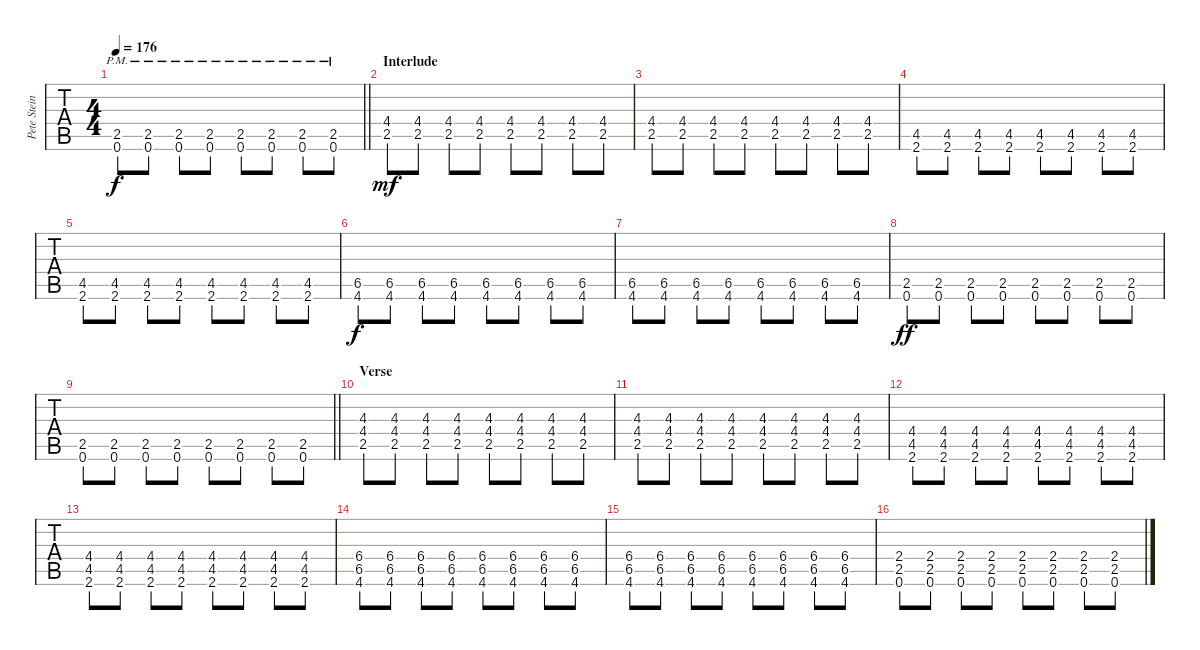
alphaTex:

\track ("Pete Steinkopf - Guitar One" "Pete Stein") {instrument distortionguitar}
\staff {tabs}
\tuning (E4 B3 G3 D3 A2 E2) {hide}
\ts (4 4)
\tempo 176
\clef g2
\barLineRight lightlight
\ks b
(2.5{pm} 0.6{pm}).8{dy f} (2.5{pm} 0.6{pm}).8 (2.5{pm} 0.6{pm}).8 (2.5{pm} 0.6{pm}).8 (2.5{pm} 0.6{pm}).8 (2.5{pm} 0.6{pm}).8 (2.5{pm} 0.6{pm}).8 (2.5{pm} 0.6{pm}).8 |
\section ("" "Interlude")
(4.4 2.5).8{dy mf} (4.4 2.5).8 (4.4 2.5).8 (4.4 2.5).8 (4.4 2.5).8 (4.4 2.5).8 (4.4 2.5).8 (4.4 2.5).8 |
(4.4 2.5).8 (4.4 2.5).8 (4.4 2.5).8 (4.4 2.5).8 (4.4 2.5).8 (4.4 2.5).8 (4.4 2.5).8 (4.4 2.5).8 |
(4.5 2.6).8 (4.5 2.6).8 (4.5 2.6).8 (4.5 2.6).8 (4.5 2.6).8 (4.5 2.6).8 (4.5 2.6).8 (4.5 2.6).8 |
(4.5 2.6).8 (4.5 2.6).8 (4.5 2.6).8 (4.5 2.6).8 (4.5 2.6).8 (4.5 2.6).8 (4.5 2.6).8 (4.5 2.6).8 |
(6.5 4.6).8{dy f} (6.5 4.6).8 (6.5 4.6).8 (6.5 4.6).8 (6.5 4.6).8 (6.5 4.6).8 (6.5 4.6).8 (6.5 4.6).8 |
(6.5 4.6).8 (6.5 4.6).8 (6.5 4.6).8 (6.5 4.6).8 (6.5 4.6).8 (6.5 4.6).8 (6.5 4.6).8 (6.5 4.6).8 |
(2.5 0.6).8{dy ff} (2.5 0.6).8 (2.5 0.6).8 (2.5 0.6).8 (2.5 0.6).8 (2.5 0.6).8 (2.5 0.6).8 (2.5 0.6).8 |
\barLineRight lightlight
(2.5 0.6).8 (2.5 0.6).8 (2.5 0.6).8 (2.5 0.6).8 (2.5 0.6).8 (2.5 0.6).8 (2.5 0.6).8 (2.5 0.6).8 |
\section ("" "Verse")
(4.3 4.4 2.5).8{volume 9} (4.3 4.4 2.5).8 (4.3 4.4 2.5).8 (4.3 4.4 2.5).8 (4.3 4.4 2.5).8 (4.3 4.4 2.5).8 (4.3 4.4 2.5).8 (4.3 4.4 2.5).8 |
(4.3 4.4 2.5).8 (4.3 4.4 2.5).8 (4.3 4.4 2.5).8 (4.3 4.4 2.5).8 (4.3 4.4 2.5).8 (4.3 4.4 2.5).8 (4.3 4.4 2.5).8 (4.3 4.4 2.5).8 |
(4.4 4.5 2.6).8 (4.4 4.5 2.6).8 (4.4 4.5 2.6).8 (4.4 4.5 2.6).8 (4.4 4.5 2.6).8 (4.4 4.5 2.6).8 (4.4 4.5 2.6).8 (4.4 4.5 2.6).8 |
(4.4 4.5 2.6).8 (4.4 4.5 2.6).8 (4.4 4.5 2.6).8 (4.4 4.5 2.6).8 (4.4 4.5 2.6).8 (4.4 4.5 2.6).8 (4.4 4.5 2.6).8 (4.4 4.5 2.6).8 |
(6.4 6.5 4.6).8 (6.4 6.5 4.6).8 (6.4 6.5 4.6).8 (6.4 6.5 4.6).8 (6.4 6.5 4.6).8 (6.4 6.5 4.6).8 (6.4 6.5 4.6).8 (6.4 6.5 4.6).8 |
(6.4 6.5 4.6).8 (6.4 6.5 4.6).8 (6.4 6.5 4.6).8 (6.4 6.5 4.6).8 (6.4 6.5 4.6).8 (6.4 6.5 4.6).8 (6.4 6.5 4.6).8 (6.4 6.5 4.6).8 |
(2.4 2.5 0.6).8 (2.4 2.5 0.6).8 (2.4 2.5 0.6).8 (2.4 2.5 0.6).8 (2.4 2.5 0.6).8 (2.4 2.5 0.6).8 (2.4 2.5 0.6).8 (2.4 2.5 0.6).8
